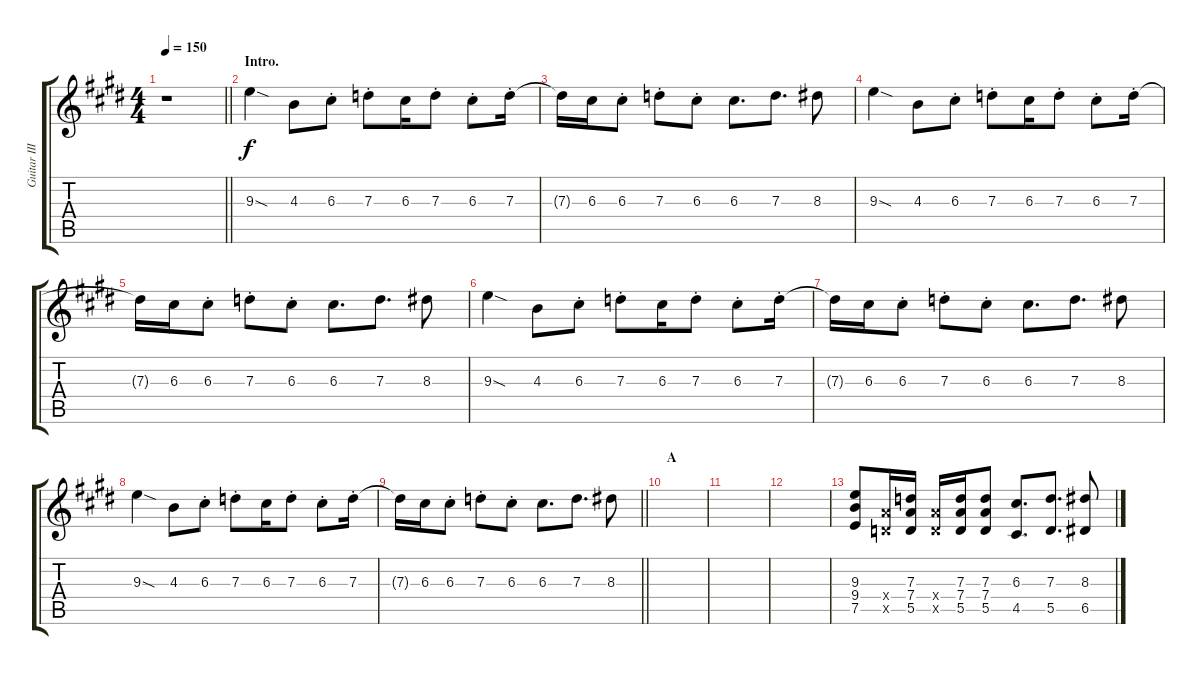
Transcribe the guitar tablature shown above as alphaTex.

\track ("Guitar III (Nakano Azusa)" "Guitar III") {instrument distortionguitar}
\staff {score tabs}
\tuning (E4 B3 G3 D3 A2 E2) {hide}
\ts (4 4)
\tempo 150
\clef g2
\barLineRight lightlight
\ks e
r.1{dy f instrument distortionguitar} |
\section ("" "Intro.")
9.3{sod}.4 4.3.8 6.3{st}.8 7.3{st}.8 6.3.16 7.3{st}.8 6.3{st}.8 7.3{st}.16 |
7.3{t}.16 6.3.16 6.3{st}.8 7.3{st}.8 6.3{st}.8 6.3.8{d} 7.3.8{d} 8.3.8 |
9.3{sod}.4 4.3.8 6.3{st}.8 7.3{st}.8 6.3.16 7.3{st}.8 6.3{st}.8 7.3{st}.16 |
7.3{t}.16 6.3.16 6.3{st}.8 7.3{st}.8 6.3{st}.8 6.3.8{d} 7.3.8{d} 8.3.8 |
9.3{sod}.4 4.3.8 6.3{st}.8 7.3{st}.8 6.3.16 7.3{st}.8 6.3{st}.8 7.3{st}.16 |
7.3{t}.16 6.3.16 6.3{st}.8 7.3{st}.8 6.3{st}.8 6.3.8{d} 7.3.8{d} 8.3.8 |
9.3{sod}.4 4.3.8 6.3{st}.8 7.3{st}.8 6.3.16 7.3{st}.8 6.3{st}.8 7.3{st}.16 |
\barLineRight lightlight
7.3{t}.16 6.3.16 6.3{st}.8 7.3{st}.8 6.3{st}.8 6.3.8{d} 7.3.8{d} 8.3.8 |
\section ("" "A")
|
|
|
(9.3 9.4 7.5).8 (7.4{x} 5.5{x}).16 (7.3 7.4 5.5).16 (7.4{x} 5.5{x}).16 (7.3 7.4 5.5).16 (7.3 7.4 5.5).8 (6.3 4.5).8{d} (7.3 5.5).8{d} (8.3 6.5).8
